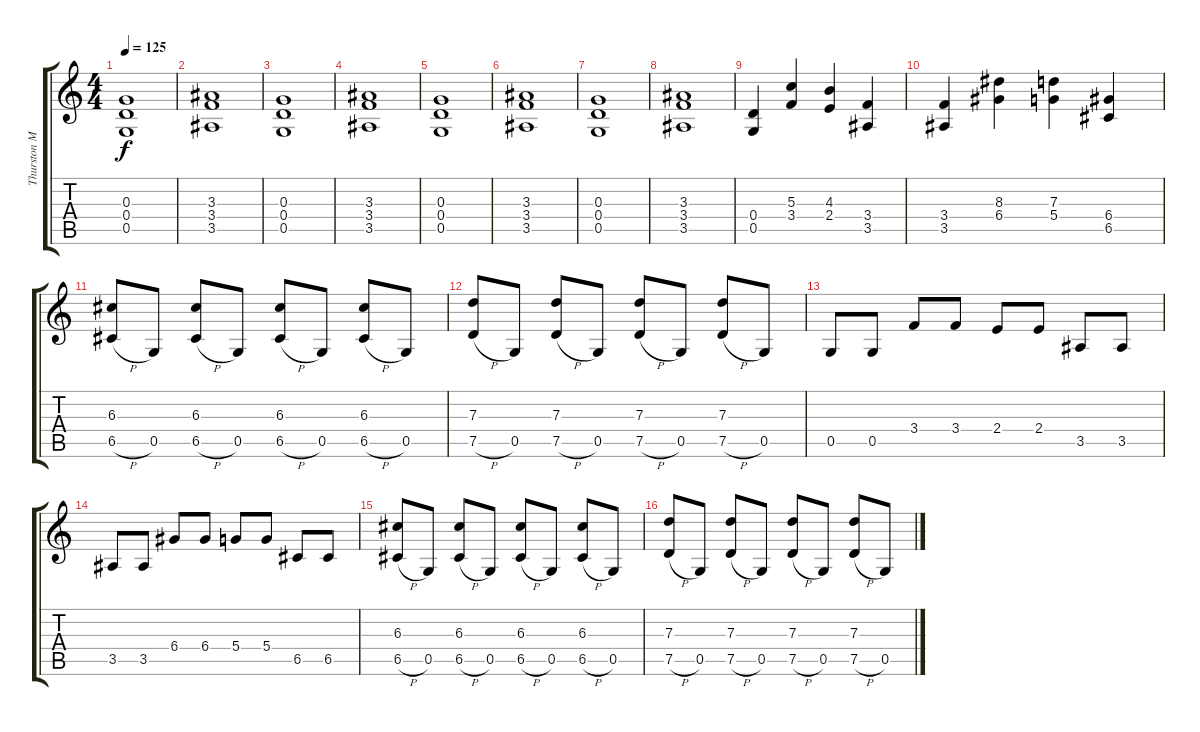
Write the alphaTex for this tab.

\track ("Thurston Moore" "Thurston M") {instrument overdrivenguitar}
\staff {score tabs}
\tuning (E4 B3 G3 D3 G2 E2) {hide}
\ts (4 4)
\tempo 125
\clef g2
\ks c
(0.3 0.4 0.5).1{dy f} |
(3.3 3.4 3.5).1 |
(0.3 0.4 0.5).1 |
(3.3 3.4 3.5).1 |
(0.3 0.4 0.5).1 |
(3.3 3.4 3.5).1 |
(0.3 0.4 0.5).1 |
(3.3 3.4 3.5).1 |
(0.4 0.5).4 (5.3 3.4).4 (4.3 2.4).4 (3.4 3.5).4 |
(3.4 3.5).4 (8.3 6.4).4 (7.3 5.4).4 (6.4 6.5).4 |
(6.3 6.5{h}).8 0.5.8 (6.3 6.5{h}).8 0.5.8 (6.3 6.5{h}).8 0.5.8 (6.3 6.5{h}).8 0.5.8 |
(7.3 7.5{h}).8 0.5.8 (7.3 7.5{h}).8 0.5.8 (7.3 7.5{h}).8 0.5.8 (7.3 7.5{h}).8 0.5.8 |
0.5.8 0.5.8 3.4.8 3.4.8 2.4.8 2.4.8 3.5.8 3.5.8 |
3.5.8 3.5.8 6.4.8 6.4.8 5.4.8 5.4.8 6.5.8 6.5.8 |
(6.3 6.5{h}).8 0.5.8 (6.3 6.5{h}).8 0.5.8 (6.3 6.5{h}).8 0.5.8 (6.3 6.5{h}).8 0.5.8 |
(7.3 7.5{h}).8 0.5.8 (7.3 7.5{h}).8 0.5.8 (7.3 7.5{h}).8 0.5.8 (7.3 7.5{h}).8 0.5.8
